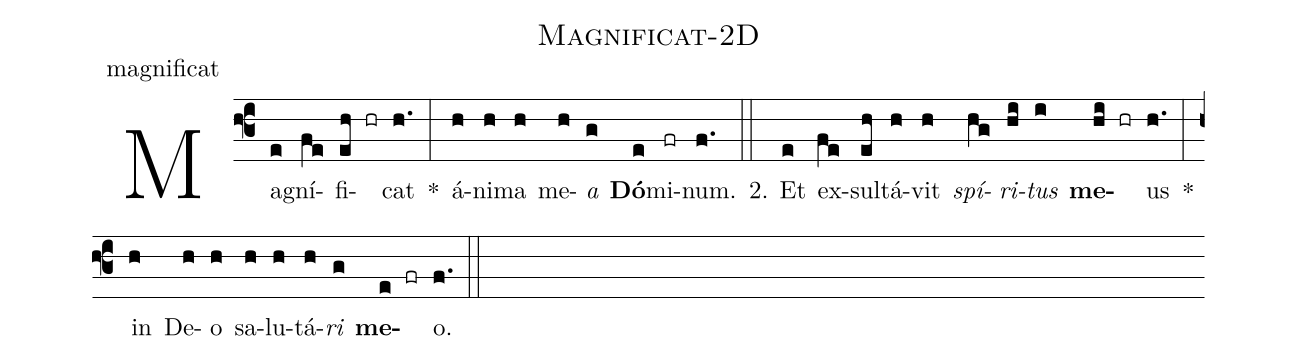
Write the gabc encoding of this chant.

name: Magnificat-2D;
office-part: magnificat;
%%
(f3) Ma(e)gní(fe)fi(eh hr)cat(h.) *(:) á(h)ni(h)ma(h) me(h)<i>a</i>(g) <b>Dó</b>(e)mi(fr)num.(f.) (::)
2. Et(e) ex(fe)sul(eh)tá(h)vit(h) <i>spí</i>(hg)<i>ri</i>(hi)<i>tus</i>(i) <b>me</b>(hi hr)us(h.) *(:) in(h) De(h)o(h) sa(h)lu(h)tá(h)<i>ri</i>(g) <b>me</b>(e fr)o.(f.) (::)
